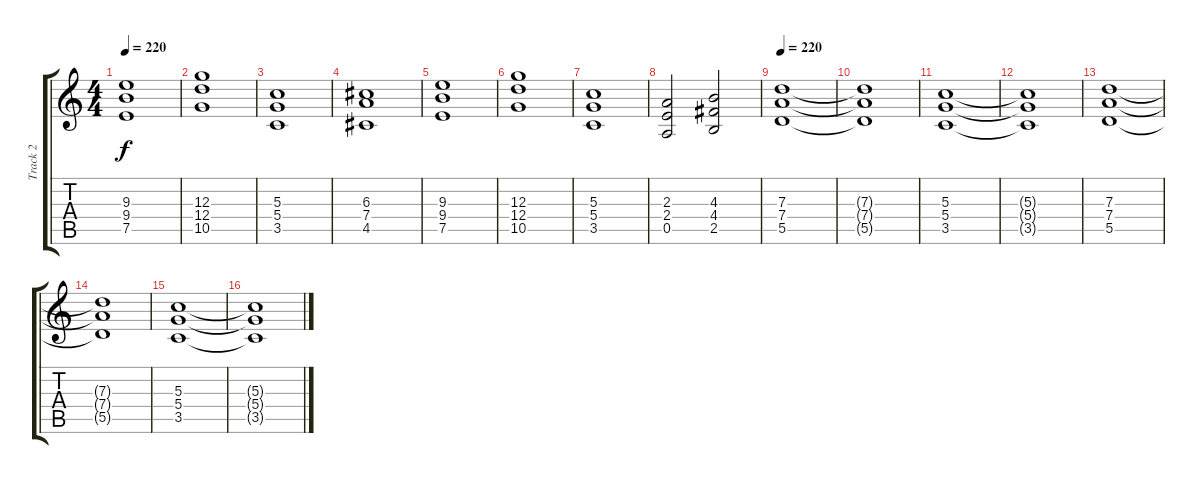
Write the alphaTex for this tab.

\track ("Track 2" "Track 2") {instrument overdrivenguitar}
\staff {score tabs}
\tuning (E4 B3 G3 D3 A2 E2) {hide}
\ts (4 4)
\tempo 220
\clef g2
\ks c
(9.3 9.4 7.5).1{dy f} |
(12.3 12.4 10.5).1 |
(5.3 5.4 3.5).1 |
(6.3 7.4 4.5).1 |
(9.3 9.4 7.5).1 |
(12.3 12.4 10.5).1 |
(5.3 5.4 3.5).1 |
(2.3 2.4 0.5).2 (4.3 4.4 2.5).2 |
\tempo 220
(7.3 7.4 5.5).1 |
(7.3{t} 7.4{t} 5.5{t}).1 |
(5.3 5.4 3.5).1 |
(5.3{t} 5.4{t} 3.5{t}).1 |
(7.3 7.4 5.5).1 |
(7.3{t} 7.4{t} 5.5{t}).1 |
(5.3 5.4 3.5).1 |
(5.3{t} 5.4{t} 3.5{t}).1
